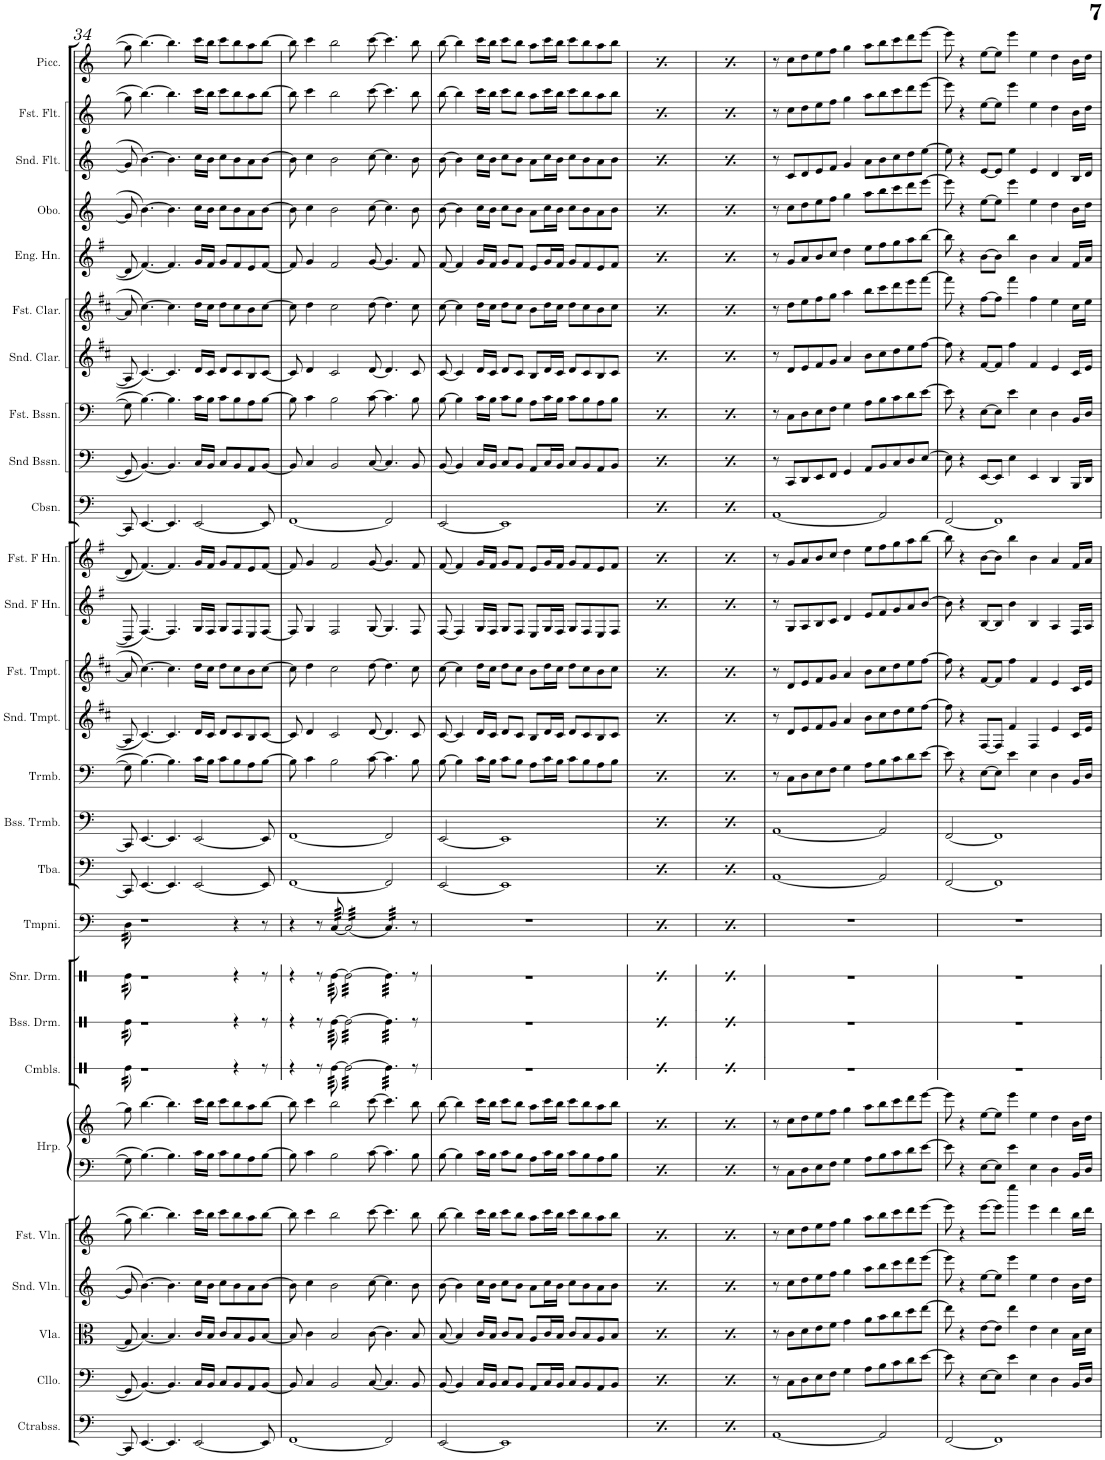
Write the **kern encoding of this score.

**kern	**kern	**kern	**kern	**kern	**kern	**kern	**kern	**kern	**kern	**kern	**kern	**kern	**kern	**kern	**kern	**kern	**kern	**kern	**kern	**kern	**kern	**kern	**kern	**kern	**kern	**kern	**kern
*part27	*part26	*part25	*part24	*part23	*part22	*part22	*part21	*part20	*part19	*part18	*part17	*part16	*part15	*part14	*part13	*part12	*part11	*part10	*part9	*part8	*part7	*part6	*part5	*part4	*part3	*part2	*part1
*staff28	*staff27	*staff26	*staff25	*staff24	*staff23	*staff22	*staff21	*staff20	*staff19	*staff18	*staff17	*staff16	*staff15	*staff14	*staff13	*staff12	*staff11	*staff10	*staff9	*staff8	*staff7	*staff6	*staff5	*staff4	*staff3	*staff2	*staff1
*I"Contrabasses(s) (C)	*I"Cello(s) (C)	*I"Violas(s) (C)	*I"Second Violin(s) (C)	*I"First Violin(s) (C)	*I"Harp(s)	*	*I"Crash Cymbals/Suspended Cymbol	*I"Bass Drum	*I"Snare Drum	*I"Timpani	*I"Tuba(s) (C)	*I"Bass Trombone(s) (C)	*I"Trombone(s) (C)	*I"Second Trumpet(s) (Bb)	*I"First Trumpet(s) (Bb)	*I"Second French Horn(s) (F)	*I"First French Horn(s) (F)	*I"Contrabassoon(s) (C)	*I"Second Bassoon(s) (C)	*I"First Bassoon(s) (C)	*I"Second Clarinet(s) (Bb)	*I"First Clarinet(s) (Bb)	*I"English Horn(s) (C)	*I"Oboe(s) (C)	*I"Second Flute(s) (C)	*I"First Flute(s) (C)	*I"Piccolo(s) (C)
*I'Ctrabss.	*I'Cllo.	*I'Vla.	*I'Snd. Vln.	*I'Fst. Vln.	*I'Hrp.	*	*I'Cmbls.	*I'Bss. Drm.	*I'Snr. Drm.	*I'Tmpni.	*I'Tba.	*I'Bss. Trmb.	*I'Trmb.	*I'Snd. Tmpt.	*I'Fst. Tmpt.	*I'Snd. F Hn.	*I'Fst. F Hn.	*I'Cbsn.	*I'Snd Bssn.	*I'Fst. Bssn.	*I'Snd. Clar.	*I'Fst. Clar.	*I'Eng. Hn.	*I'Obo.	*I'Snd. Flt.	*I'Fst. Flt.	*I'Picc.
!!LO:PB:g=z
*clefF4	*clefF4	*clefC3	*clefG2	*clefG2	*clefF4	*clefG2	*clefX	*clefX	*clefX	*clefF4	*clefF4	*clefF4	*clefF4	*clefG2	*clefG2	*clefG2	*clefG2	*clefF4	*clefF4	*clefF4	*clefG2	*clefG2	*clefG2	*clefG2	*clefG2	*clefG2	*clefG2
*Trd7c12	*	*	*	*	*	*	*	*	*	*	*	*	*	*Trd1c2	*Trd1c2	*Trd4c7	*Trd4c7	*Trd7c12	*	*	*Trd1c2	*Trd1c2	*Trd4c7	*	*	*	*Trd-7c-12
*k[]	*k[]	*k[]	*k[]	*k[]	*k[]	*k[]	*k[]	*k[]	*k[]	*k[]	*k[]	*k[]	*k[]	*k[f#c#]	*k[f#c#]	*k[f#]	*k[f#]	*k[]	*k[]	*k[]	*k[f#c#]	*k[f#c#]	*k[f#]	*k[]	*k[]	*k[]	*k[]
*M6/4	*M6/4	*M6/4	*M6/4	*M6/4	*M6/4	*M6/4	*M6/4	*M6/4	*M6/4	*M6/4	*M6/4	*M6/4	*M6/4	*M6/4	*M6/4	*M6/4	*M6/4	*M6/4	*M6/4	*M6/4	*M6/4	*M6/4	*M6/4	*M6/4	*M6/4	*M6/4	*M6/4
=34	=34	=34	=34	=34	=34	=34	=34	=34	=34	=34	=34	=34	=34	=34	=34	=34	=34	=34	=34	=34	=34	=34	=34	=34	=34	=34	=34
*	*	*	*	*	*	*	*tremolo	*	*	*	*	*	*	*	*	*	*	*	*	*	*	*	*	*	*	*	*
*	*	*	*	*	*	*	*	*tremolo	*	*	*	*	*	*	*	*	*	*	*	*	*	*	*	*	*	*	*
*	*	*	*	*	*	*	*	*	*tremolo	*	*	*	*	*	*	*	*	*	*	*	*	*	*	*	*	*	*
*	*	*	*	*	*	*	*	*	*	*tremolo	*	*	*	*	*	*	*	*	*	*	*	*	*	*	*	*	*
8CC/]	8GG/]	8G/]	8g/]	8gg\]	8G\]	8gg\]	32Re\	32Re\	32Re\	32D\	8CC/]	8CC/]	8G\]	8A/]	8a/]	8D/]	8d/]	8CC/]	8GG/]	8G\]	8A/]	8a/]	8d/]	8g/]	8g/]	8gg\]	8gg\]
.	.	.	.	.	.	.	32Re\	32Re\	32Re\	32D\	.	.	.	.	.	.	.	.	.	.	.	.	.	.	.	.	.
.	.	.	.	.	.	.	32Re\	32Re\	32Re\	32D\	.	.	.	.	.	.	.	.	.	.	.	.	.	.	.	.	.
.	.	.	.	.	.	.	32Re\	32Re\	32Re\	32D\	.	.	.	.	.	.	.	.	.	.	.	.	.	.	.	.	.
[4.EE/	[4.BB/	[4.B/	[4.b\	[4.bb\	[4.B\	[4.bb\	1r	1r	1r	1r	[4.EE/	[4.EE/	[4.B\	[4.c#/	[4.cc#\	[4.F#/	[4.f#/	[4.EE/	[4.BB/	[4.B\	[4.c#/	[4.cc#\	[4.f#/	[4.b\	[4.b\	[4.bb\	[4.bb\
4.EE/]	4.BB/]	4.B/]	4.b\]	4.bb\]	4.B\]	4.bb\]	.	.	.	.	4.EE/]	4.EE/]	4.B\]	4.c#/]	4.cc#\]	4.F#/]	4.f#/]	4.EE/]	4.BB/]	4.B\]	4.c#/]	4.cc#\]	4.f#/]	4.b\]	4.b\]	4.bb\]	4.bb\]
[2EE/	16C/LL	16c/LL	16cc\LL	16ccc\LL	16c\LL	16ccc\LL	.	.	.	.	[2EE/	[2EE/	16c\LL	16d/LL	16dd\LL	16G/LL	16g/LL	[2EE/	16C/LL	16c\LL	16d/LL	16dd\LL	16g/LL	16cc\LL	16cc\LL	16ccc\LL	16ccc\LL
.	16BB/JJ	16B/JJ	16b\JJ	16bb\JJ	16B\JJ	16bb\JJ	.	.	.	.	.	.	16B\JJ	16c#/JJ	16cc#\JJ	16F#/JJ	16f#/JJ	.	16BB/JJ	16B\JJ	16c#/JJ	16cc#\JJ	16f#/JJ	16b\JJ	16b\JJ	16bb\JJ	16bb\JJ
.	8C/L	8c/L	8cc\L	8ccc\L	8c\L	8ccc\L	.	.	.	.	.	.	8c\L	8d/L	8dd\L	8G/L	8g/L	.	8C/L	8c\L	8d/L	8dd\L	8g/L	8cc\L	8cc\L	8ccc\L	8ccc\L
.	8BB/	8B/	8b\	8bb\	8B\	8bb\	4r	4r	4r	4r	.	.	8B\	8c#/	8cc#\	8F#/	8f#/	.	8BB/	8B\	8c#/	8cc#\	8f#/	8b\	8b\	8bb\	8bb\
.	8AA/	8A/	8a\	8aa\	8A\	8aa\	.	.	.	.	.	.	8A\	8B/	8b\	8E/	8e/	.	8AA/	8A\	8B/	8b\	8e/	8a\	8a\	8aa\	8aa\
8EE/]	[8BB/J	[8B/J	[8b\J	[8bb\J	[8B\J	[8bb\J	8r	8r	8r	8r	8EE/]	8EE/]	[8B\J	[8c#/J	[8cc#\J	[8F#/J	[8f#/J	8EE/]	[8BB/J	[8B\J	[8c#/J	[8cc#\J	[8f#/J	[8b\J	[8b\J	[8bb\J	[8bb\J
=35	=35	=35	=35	=35	=35	=35	=35	=35	=35	=35	=35	=35	=35	=35	=35	=35	=35	=35	=35	=35	=35	=35	=35	=35	=35	=35	=35
[1FF	8BB/]	8B/]	8b\]	8bb\]	8B\]	8bb\]	4r	4r	4r	4r	[1FF	[1FF	8B\]	8c#/]	8cc#\]	8F#/]	8f#/]	[1FF	8BB/]	8B\]	8c#/]	8cc#\]	8f#/]	8b\]	8b\]	8bb\]	8bb\]
.	4C/	4c\	4cc\	4ccc\	4c\	4ccc\	.	.	.	.	.	.	4c\	4d/	4dd\	4G/	4g/	.	4C/	4c\	4d/	4dd\	4g/	4cc\	4cc\	4ccc\	4ccc\
.	.	.	.	.	.	.	8r	8r	8r	8r	.	.	.	.	.	.	.	.	.	.	.	.	.	.	.	.	.
.	2BB/	2B/	2b\	2bb\	2B\	2bb\	[64Re\	[64Re\	[64Re\	[64C/	.	.	2B\	2c#/	2cc#\	2F#/	2f#/	.	2BB/	2B\	2c#/	2cc#\	2f#/	2b\	2b\	2bb\	2bb\
.	.	.	.	.	.	.	64Re\	64Re\	64Re\	64C/	.	.	.	.	.	.	.	.	.	.	.	.	.	.	.	.	.
.	.	.	.	.	.	.	64Re\	64Re\	64Re\	64C/	.	.	.	.	.	.	.	.	.	.	.	.	.	.	.	.	.
.	.	.	.	.	.	.	64Re\	64Re\	64Re\	64C/	.	.	.	.	.	.	.	.	.	.	.	.	.	.	.	.	.
.	.	.	.	.	.	.	64Re\	64Re\	64Re\	64C/	.	.	.	.	.	.	.	.	.	.	.	.	.	.	.	.	.
.	.	.	.	.	.	.	64Re\	64Re\	64Re\	64C/	.	.	.	.	.	.	.	.	.	.	.	.	.	.	.	.	.
.	.	.	.	.	.	.	64Re\	64Re\	64Re\	64C/	.	.	.	.	.	.	.	.	.	.	.	.	.	.	.	.	.
.	.	.	.	.	.	.	64Re\	64Re\	64Re\	64C/	.	.	.	.	.	.	.	.	.	.	.	.	.	.	.	.	.
.	.	.	.	.	.	.	32Re\LLL	32Re\LLL	32Re\LLL	32C/LLL	.	.	.	.	.	.	.	.	.	.	.	.	.	.	.	.	.
.	.	.	.	.	.	.	32Re\	32Re\	32Re\	32C/	.	.	.	.	.	.	.	.	.	.	.	.	.	.	.	.	.
.	.	.	.	.	.	.	32Re\	32Re\	32Re\	32C/	.	.	.	.	.	.	.	.	.	.	.	.	.	.	.	.	.
.	.	.	.	.	.	.	32Re\	32Re\	32Re\	32C/	.	.	.	.	.	.	.	.	.	.	.	.	.	.	.	.	.
.	.	.	.	.	.	.	32Re\	32Re\	32Re\	32C/	.	.	.	.	.	.	.	.	.	.	.	.	.	.	.	.	.
.	.	.	.	.	.	.	32Re\	32Re\	32Re\	32C/	.	.	.	.	.	.	.	.	.	.	.	.	.	.	.	.	.
.	.	.	.	.	.	.	32Re\	32Re\	32Re\	32C/	.	.	.	.	.	.	.	.	.	.	.	.	.	.	.	.	.
.	.	.	.	.	.	.	32Re\	32Re\	32Re\	32C/	.	.	.	.	.	.	.	.	.	.	.	.	.	.	.	.	.
.	.	.	.	.	.	.	32Re\	32Re\	32Re\	32C/	.	.	.	.	.	.	.	.	.	.	.	.	.	.	.	.	.
.	.	.	.	.	.	.	32Re\	32Re\	32Re\	32C/	.	.	.	.	.	.	.	.	.	.	.	.	.	.	.	.	.
.	.	.	.	.	.	.	32Re\	32Re\	32Re\	32C/	.	.	.	.	.	.	.	.	.	.	.	.	.	.	.	.	.
.	.	.	.	.	.	.	32Re\	32Re\	32Re\	32C/	.	.	.	.	.	.	.	.	.	.	.	.	.	.	.	.	.
.	[8C/	[8c\	[8cc\	[8ccc\	[8c\	[8ccc\	32Re\	32Re\	32Re\	32C/	.	.	[8c\	[8d/	[8dd\	[8G/	[8g/	.	[8C/	[8c\	[8d/	[8dd\	[8g/	[8cc\	[8cc\	[8ccc\	[8ccc\
.	.	.	.	.	.	.	32Re\	32Re\	32Re\	32C/	.	.	.	.	.	.	.	.	.	.	.	.	.	.	.	.	.
.	.	.	.	.	.	.	32Re\	32Re\	32Re\	32C/	.	.	.	.	.	.	.	.	.	.	.	.	.	.	.	.	.
.	.	.	.	.	.	.	32Re\JJJ	32Re\JJJ	32Re\JJJ	32C/JJJ	.	.	.	.	.	.	.	.	.	.	.	.	.	.	.	.	.
2FF/]	4.C/]	4.c\]	4.cc\]	4.ccc\]	4.c\]	4.ccc\]	32Re\]LLL	32Re\]LLL	32Re\]LLL	32C/]LLL	2FF/]	2FF/]	4.c\]	4.d/]	4.dd\]	4.G/]	4.g/]	2FF/]	4.C/]	4.c\]	4.d/]	4.dd\]	4.g/]	4.cc\]	4.cc\]	4.ccc\]	4.ccc\]
.	.	.	.	.	.	.	32Re\	32Re\	32Re\	32C/	.	.	.	.	.	.	.	.	.	.	.	.	.	.	.	.	.
.	.	.	.	.	.	.	32Re\	32Re\	32Re\	32C/	.	.	.	.	.	.	.	.	.	.	.	.	.	.	.	.	.
.	.	.	.	.	.	.	32Re\	32Re\	32Re\	32C/	.	.	.	.	.	.	.	.	.	.	.	.	.	.	.	.	.
.	.	.	.	.	.	.	32Re\	32Re\	32Re\	32C/	.	.	.	.	.	.	.	.	.	.	.	.	.	.	.	.	.
.	.	.	.	.	.	.	32Re\	32Re\	32Re\	32C/	.	.	.	.	.	.	.	.	.	.	.	.	.	.	.	.	.
.	.	.	.	.	.	.	32Re\	32Re\	32Re\	32C/	.	.	.	.	.	.	.	.	.	.	.	.	.	.	.	.	.
.	.	.	.	.	.	.	32Re\	32Re\	32Re\	32C/	.	.	.	.	.	.	.	.	.	.	.	.	.	.	.	.	.
.	.	.	.	.	.	.	32Re\	32Re\	32Re\	32C/	.	.	.	.	.	.	.	.	.	.	.	.	.	.	.	.	.
.	.	.	.	.	.	.	32Re\	32Re\	32Re\	32C/	.	.	.	.	.	.	.	.	.	.	.	.	.	.	.	.	.
.	.	.	.	.	.	.	32Re\	32Re\	32Re\	32C/	.	.	.	.	.	.	.	.	.	.	.	.	.	.	.	.	.
.	.	.	.	.	.	.	32Re\JJJ	32Re\JJJ	32Re\JJJ	32C/JJJ	.	.	.	.	.	.	.	.	.	.	.	.	.	.	.	.	.
*	*	*	*	*	*	*	*	*	*	*Xtremolo	*	*	*	*	*	*	*	*	*	*	*	*	*	*	*	*	*
*	*	*	*	*	*	*	*	*	*Xtremolo	*	*	*	*	*	*	*	*	*	*	*	*	*	*	*	*	*	*
*	*	*	*	*	*	*	*	*Xtremolo	*	*	*	*	*	*	*	*	*	*	*	*	*	*	*	*	*	*	*
*	*	*	*	*	*	*	*Xtremolo	*	*	*	*	*	*	*	*	*	*	*	*	*	*	*	*	*	*	*	*
.	8BB/	8B/	8b\	8bb\	8B\	8bb\	8r	8r	8r	8r	.	.	8B\	8c#/	8cc#\	8F#/	8f#/	.	8BB/	8B\	8c#/	8cc#\	8f#/	8b\	8b\	8bb\	8bb\
=36	=36	=36	=36	=36	=36	=36	=36	=36	=36	=36	=36	=36	=36	=36	=36	=36	=36	=36	=36	=36	=36	=36	=36	=36	=36	=36	=36
[2EE/	[8BB/	[8B/	[8b\	[8bb\	[8B\	[8bb\	1.r	1.r	1.r	1.r	[2EE/	[2EE/	[8B\	[8c#/	[8cc#\	[8F#/	[8f#/	[2EE/	[8BB/	[8B\	[8c#/	[8cc#\	[8f#/	[8b\	[8b\	[8bb\	[8bb\
.	4BB/]	4B/]	4b\]	4bb\]	4B\]	4bb\]	.	.	.	.	.	.	4B\]	4c#/]	4cc#\]	4F#/]	4f#/]	.	4BB/]	4B\]	4c#/]	4cc#\]	4f#/]	4b\]	4b\]	4bb\]	4bb\]
.	16C/LL	16c/LL	16cc\LL	16ccc\LL	16c\LL	16ccc\LL	.	.	.	.	.	.	16c\LL	16d/LL	16dd\LL	16G/LL	16g/LL	.	16C/LL	16c\LL	16d/LL	16dd\LL	16g/LL	16cc\LL	16cc\LL	16ccc\LL	16ccc\LL
.	16BB/JJ	16B/JJ	16b\JJ	16bb\JJ	16B\JJ	16bb\JJ	.	.	.	.	.	.	16B\JJ	16c#/JJ	16cc#\JJ	16F#/JJ	16f#/JJ	.	16BB/JJ	16B\JJ	16c#/JJ	16cc#\JJ	16f#/JJ	16b\JJ	16b\JJ	16bb\JJ	16bb\JJ
1EE]	8C/L	8c/L	8cc\L	8ccc\L	8c\L	8ccc\L	.	.	.	.	1EE]	1EE]	8c\L	8d/L	8dd\L	8G/L	8g/L	1EE]	8C/L	8c\L	8d/L	8dd\L	8g/L	8cc\L	8cc\L	8ccc\L	8ccc\L
.	8BB/J	8B/J	8b\J	8bb\J	8B\J	8bb\J	.	.	.	.	.	.	8B\J	8c#/J	8cc#\J	8F#/J	8f#/J	.	8BB/J	8B\J	8c#/J	8cc#\J	8f#/J	8b\J	8b\J	8bb\J	8bb\J
.	8AA/L	8A/L	8a\L	8aa\L	8A\L	8aa\L	.	.	.	.	.	.	8A\L	8B/L	8b\L	8E/L	8e/L	.	8AA/L	8A\L	8B/L	8b\L	8e/L	8a\L	8a\L	8aa\L	8aa\L
.	16C/L	16c/L	16cc\L	16ccc\L	16c\L	16ccc\L	.	.	.	.	.	.	16c\L	16d/L	16dd\L	16G/L	16g/L	.	16C/L	16c\L	16d/L	16dd\L	16g/L	16cc\L	16cc\L	16ccc\L	16ccc\L
.	16BB/JJ	16B/JJ	16b\JJ	16bb\JJ	16B\JJ	16bb\JJ	.	.	.	.	.	.	16B\JJ	16c#/JJ	16cc#\JJ	16F#/JJ	16f#/JJ	.	16BB/JJ	16B\JJ	16c#/JJ	16cc#\JJ	16f#/JJ	16b\JJ	16b\JJ	16bb\JJ	16bb\JJ
.	8C/L	8c/L	8cc\L	8ccc\L	8c\L	8ccc\L	.	.	.	.	.	.	8c\L	8d/L	8dd\L	8G/L	8g/L	.	8C/L	8c\L	8d/L	8dd\L	8g/L	8cc\L	8cc\L	8ccc\L	8ccc\L
.	8BB/	8B/	8b\	8bb\	8B\	8bb\	.	.	.	.	.	.	8B\	8c#/	8cc#\	8F#/	8f#/	.	8BB/	8B\	8c#/	8cc#\	8f#/	8b\	8b\	8bb\	8bb\
.	8AA/	8A/	8a\	8aa\	8A\	8aa\	.	.	.	.	.	.	8A\	8B/	8b\	8E/	8e/	.	8AA/	8A\	8B/	8b\	8e/	8a\	8a\	8aa\	8aa\
.	8BB/J	8B/J	8b\J	8bb\J	8B\J	8bb\J	.	.	.	.	.	.	8B\J	8c#/J	8cc#\J	8F#/J	8f#/J	.	8BB/J	8B\J	8c#/J	8cc#\J	8f#/J	8b\J	8b\J	8bb\J	8bb\J
=37	=37	=37	=37	=37	=37	=37	=37	=37	=37	=37	=37	=37	=37	=37	=37	=37	=37	=37	=37	=37	=37	=37	=37	=37	=37	=37	=37
[2EE/	[8BB/	[8B/	[8b\	[8bb\	[8B\	[8bb\	1.r	1.r	1.r	1.r	[2EE/	[2EE/	[8B\	[8c#/	[8cc#\	[8F#/	[8f#/	[2EE/	[8BB/	[8B\	[8c#/	[8cc#\	[8f#/	[8b\	[8b\	[8bb\	[8bb\
.	4BB/]	4B/]	4b\]	4bb\]	4B\]	4bb\]	.	.	.	.	.	.	4B\]	4c#/]	4cc#\]	4F#/]	4f#/]	.	4BB/]	4B\]	4c#/]	4cc#\]	4f#/]	4b\]	4b\]	4bb\]	4bb\]
.	16C/LL	16c/LL	16cc\LL	16ccc\LL	16c\LL	16ccc\LL	.	.	.	.	.	.	16c\LL	16d/LL	16dd\LL	16G/LL	16g/LL	.	16C/LL	16c\LL	16d/LL	16dd\LL	16g/LL	16cc\LL	16cc\LL	16ccc\LL	16ccc\LL
.	16BB/JJ	16B/JJ	16b\JJ	16bb\JJ	16B\JJ	16bb\JJ	.	.	.	.	.	.	16B\JJ	16c#/JJ	16cc#\JJ	16F#/JJ	16f#/JJ	.	16BB/JJ	16B\JJ	16c#/JJ	16cc#\JJ	16f#/JJ	16b\JJ	16b\JJ	16bb\JJ	16bb\JJ
1EE]	8C/L	8c/L	8cc\L	8ccc\L	8c\L	8ccc\L	.	.	.	.	1EE]	1EE]	8c\L	8d/L	8dd\L	8G/L	8g/L	1EE]	8C/L	8c\L	8d/L	8dd\L	8g/L	8cc\L	8cc\L	8ccc\L	8ccc\L
.	8BB/J	8B/J	8b\J	8bb\J	8B\J	8bb\J	.	.	.	.	.	.	8B\J	8c#/J	8cc#\J	8F#/J	8f#/J	.	8BB/J	8B\J	8c#/J	8cc#\J	8f#/J	8b\J	8b\J	8bb\J	8bb\J
.	8AA/L	8A/L	8a\L	8aa\L	8A\L	8aa\L	.	.	.	.	.	.	8A\L	8B/L	8b\L	8E/L	8e/L	.	8AA/L	8A\L	8B/L	8b\L	8e/L	8a\L	8a\L	8aa\L	8aa\L
.	16C/L	16c/L	16cc\L	16ccc\L	16c\L	16ccc\L	.	.	.	.	.	.	16c\L	16d/L	16dd\L	16G/L	16g/L	.	16C/L	16c\L	16d/L	16dd\L	16g/L	16cc\L	16cc\L	16ccc\L	16ccc\L
.	16BB/JJ	16B/JJ	16b\JJ	16bb\JJ	16B\JJ	16bb\JJ	.	.	.	.	.	.	16B\JJ	16c#/JJ	16cc#\JJ	16F#/JJ	16f#/JJ	.	16BB/JJ	16B\JJ	16c#/JJ	16cc#\JJ	16f#/JJ	16b\JJ	16b\JJ	16bb\JJ	16bb\JJ
.	8C/L	8c/L	8cc\L	8ccc\L	8c\L	8ccc\L	.	.	.	.	.	.	8c\L	8d/L	8dd\L	8G/L	8g/L	.	8C/L	8c\L	8d/L	8dd\L	8g/L	8cc\L	8cc\L	8ccc\L	8ccc\L
.	8BB/	8B/	8b\	8bb\	8B\	8bb\	.	.	.	.	.	.	8B\	8c#/	8cc#\	8F#/	8f#/	.	8BB/	8B\	8c#/	8cc#\	8f#/	8b\	8b\	8bb\	8bb\
.	8AA/	8A/	8a\	8aa\	8A\	8aa\	.	.	.	.	.	.	8A\	8B/	8b\	8E/	8e/	.	8AA/	8A\	8B/	8b\	8e/	8a\	8a\	8aa\	8aa\
.	8BB/J	8B/J	8b\J	8bb\J	8B\J	8bb\J	.	.	.	.	.	.	8B\J	8c#/J	8cc#\J	8F#/J	8f#/J	.	8BB/J	8B\J	8c#/J	8cc#\J	8f#/J	8b\J	8b\J	8bb\J	8bb\J
=38	=38	=38	=38	=38	=38	=38	=38	=38	=38	=38	=38	=38	=38	=38	=38	=38	=38	=38	=38	=38	=38	=38	=38	=38	=38	=38	=38
[2EE/	[8BB/	[8B/	[8b\	[8bb\	[8B\	[8bb\	1.r	1.r	1.r	1.r	[2EE/	[2EE/	[8B\	[8c#/	[8cc#\	[8F#/	[8f#/	[2EE/	[8BB/	[8B\	[8c#/	[8cc#\	[8f#/	[8b\	[8b\	[8bb\	[8bb\
.	4BB/]	4B/]	4b\]	4bb\]	4B\]	4bb\]	.	.	.	.	.	.	4B\]	4c#/]	4cc#\]	4F#/]	4f#/]	.	4BB/]	4B\]	4c#/]	4cc#\]	4f#/]	4b\]	4b\]	4bb\]	4bb\]
.	16C/LL	16c/LL	16cc\LL	16ccc\LL	16c\LL	16ccc\LL	.	.	.	.	.	.	16c\LL	16d/LL	16dd\LL	16G/LL	16g/LL	.	16C/LL	16c\LL	16d/LL	16dd\LL	16g/LL	16cc\LL	16cc\LL	16ccc\LL	16ccc\LL
.	16BB/JJ	16B/JJ	16b\JJ	16bb\JJ	16B\JJ	16bb\JJ	.	.	.	.	.	.	16B\JJ	16c#/JJ	16cc#\JJ	16F#/JJ	16f#/JJ	.	16BB/JJ	16B\JJ	16c#/JJ	16cc#\JJ	16f#/JJ	16b\JJ	16b\JJ	16bb\JJ	16bb\JJ
1EE]	8C/L	8c/L	8cc\L	8ccc\L	8c\L	8ccc\L	.	.	.	.	1EE]	1EE]	8c\L	8d/L	8dd\L	8G/L	8g/L	1EE]	8C/L	8c\L	8d/L	8dd\L	8g/L	8cc\L	8cc\L	8ccc\L	8ccc\L
.	8BB/J	8B/J	8b\J	8bb\J	8B\J	8bb\J	.	.	.	.	.	.	8B\J	8c#/J	8cc#\J	8F#/J	8f#/J	.	8BB/J	8B\J	8c#/J	8cc#\J	8f#/J	8b\J	8b\J	8bb\J	8bb\J
.	8AA/L	8A/L	8a\L	8aa\L	8A\L	8aa\L	.	.	.	.	.	.	8A\L	8B/L	8b\L	8E/L	8e/L	.	8AA/L	8A\L	8B/L	8b\L	8e/L	8a\L	8a\L	8aa\L	8aa\L
.	16C/L	16c/L	16cc\L	16ccc\L	16c\L	16ccc\L	.	.	.	.	.	.	16c\L	16d/L	16dd\L	16G/L	16g/L	.	16C/L	16c\L	16d/L	16dd\L	16g/L	16cc\L	16cc\L	16ccc\L	16ccc\L
.	16BB/JJ	16B/JJ	16b\JJ	16bb\JJ	16B\JJ	16bb\JJ	.	.	.	.	.	.	16B\JJ	16c#/JJ	16cc#\JJ	16F#/JJ	16f#/JJ	.	16BB/JJ	16B\JJ	16c#/JJ	16cc#\JJ	16f#/JJ	16b\JJ	16b\JJ	16bb\JJ	16bb\JJ
.	8C/L	8c/L	8cc\L	8ccc\L	8c\L	8ccc\L	.	.	.	.	.	.	8c\L	8d/L	8dd\L	8G/L	8g/L	.	8C/L	8c\L	8d/L	8dd\L	8g/L	8cc\L	8cc\L	8ccc\L	8ccc\L
.	8BB/	8B/	8b\	8bb\	8B\	8bb\	.	.	.	.	.	.	8B\	8c#/	8cc#\	8F#/	8f#/	.	8BB/	8B\	8c#/	8cc#\	8f#/	8b\	8b\	8bb\	8bb\
.	8AA/	8A/	8a\	8aa\	8A\	8aa\	.	.	.	.	.	.	8A\	8B/	8b\	8E/	8e/	.	8AA/	8A\	8B/	8b\	8e/	8a\	8a\	8aa\	8aa\
.	8BB/J	8B/J	8b\J	8bb\J	8B\J	8bb\J	.	.	.	.	.	.	8B\J	8c#/J	8cc#\J	8F#/J	8f#/J	.	8BB/J	8B\J	8c#/J	8cc#\J	8f#/J	8b\J	8b\J	8bb\J	8bb\J
=39	=39	=39	=39	=39	=39	=39	=39	=39	=39	=39	=39	=39	=39	=39	=39	=39	=39	=39	=39	=39	=39	=39	=39	=39	=39	=39	=39
[1AA	8r	8r	8r	8r	8r	8r	1.r	1.r	1.r	1.r	[1AA	[1AA	8r	8r	8r	8r	8r	[1AA	8r	8r	8r	8r	8r	8r	8r	8r	8r
.	8C\L	8c\L	8cc\L	8cc\L	8C\L	8cc\L	.	.	.	.	.	.	8C\L	8d/L	8d/L	8G/L	8g/L	.	8CC/L	8C\L	8d/L	8dd\L	8g/L	8cc\L	8c/L	8cc\L	8cc\L
.	8D\	8d\	8dd\	8dd\	8D\	8dd\	.	.	.	.	.	.	8D\	8e/	8e/	8A/	8a/	.	8DD/	8D\	8e/	8ee\	8a/	8dd\	8d/	8dd\	8dd\
.	8E\	8e\	8ee\	8ee\	8E\	8ee\	.	.	.	.	.	.	8E\	8f#/	8f#/	8B/	8b/	.	8EE/	8E\	8f#/	8ff#\	8b/	8ee\	8e/	8ee\	8ee\
.	8F\J	8f\J	8ff\J	8ff\J	8F\J	8ff\J	.	.	.	.	.	.	8F\J	8g/J	8g/J	8c/J	8cc/J	.	8FF/J	8F\J	8g/J	8gg\J	8cc/J	8ff\J	8f/J	8ff\J	8ff\J
.	4G\	4g\	4gg\	4gg\	4G\	4gg\	.	.	.	.	.	.	4G\	4a/	4a/	4d/	4dd\	.	4GG/	4G\	4a/	4aa\	4dd\	4gg\	4g/	4gg\	4gg\
.	8A\L	8a\L	8aa\L	8aa\L	8A\L	8aa\L	.	.	.	.	.	.	8A\L	8b\L	8b\L	8e/L	8ee\L	.	8AA/L	8A\L	8b\L	8bb\L	8ee\L	8aa\L	8a\L	8aa\L	8aa\L
2AA/]	8B\	8b\	8bb\	8bb\	8B\	8bb\	.	.	.	.	2AA/]	2AA/]	8B\	8cc#\	8cc#\	8f#/	8ff#\	2AA/]	8BB/	8B\	8cc#\	8ccc#\	8ff#\	8bb\	8b\	8bb\	8bb\
.	8c\	8cc\	8ccc\	8ccc\	8c\	8ccc\	.	.	.	.	.	.	8c\	8dd\	8dd\	8g/	8gg\	.	8C/	8c\	8dd\	8ddd\	8gg\	8ccc\	8cc\	8ccc\	8ccc\
.	8d\	8dd\	8ddd\	8ddd\	8d\	8ddd\	.	.	.	.	.	.	8d\	8ee\	8ee\	8a/	8aa\	.	8D/	8d\	8ee\	8eee\	8aa\	8ddd\	8dd\	8ddd\	8ddd\
.	[8e\J	[8ee\J	[8eee\J	[8eee\J	[8e\J	[8eee\J	.	.	.	.	.	.	[8e\J	[8ff#\J	[8ff#\J	[8b/J	[8bb\J	.	[8E/J	[8e\J	[8ff#\J	[8fff#\J	[8bb\J	[8eee\J	[8ee\J	[8eee\J	[8eee\J
=40	=40	=40	=40	=40	=40	=40	=40	=40	=40	=40	=40	=40	=40	=40	=40	=40	=40	=40	=40	=40	=40	=40	=40	=40	=40	=40	=40
[2FF/	8e\]	8ee\]	8eee\]	8eee\]	8e\]	8eee\]	1.r	1.r	1.r	1.r	[2FF/	[2FF/	8e\]	8ff#\]	8ff#\]	8b\]	8bb\]	[2FF/	8E\]	8e\]	8ff#\]	8fff#\]	8bb\]	8eee\]	8ee\]	8eee\]	8eee\]
.	4r	4r	4r	4r	4r	4r	.	.	.	.	.	.	4r	4r	4r	4r	4r	.	4r	4r	4r	4r	4r	4r	4r	4r	4r
.	[8E\L	[8e\L	[8ee\L	[8eee\L	[8E\L	[8ee\L	.	.	.	.	.	.	[8E\L	[8F#/L	[8f#/L	[8B/L	[8b\L	.	[8EE/L	[8E\L	[8f#/L	[8ff#\L	[8b\L	[8ee\L	[8e/L	[8ee\L	[8ee\L
1FF]	8E\J]	8e\J]	8ee\J]	8eee\J]	8E\J]	8ee\J]	.	.	.	.	1FF]	1FF]	8E\J]	8F#/J]	8f#/J]	8B/J]	8b\J]	1FF]	8EE/J]	8E\J]	8f#/J]	8ff#\J]	8b\J]	8ee\J]	8e/J]	8ee\J]	8ee\J]
.	4e\	4ee\	4eee\	4eeee\	4e\	4eee\	.	.	.	.	.	.	4e\	4f#/	4ff#\	4b\	4bb\	.	4E\	4e\	4ff#\	4fff#\	4bb\	4eee\	4ee\	4eee\	4eee\
.	4E\	4e\	4ee\	4eee\	4E\	4ee\	.	.	.	.	.	.	4E\	4F#/	4f#/	4B/	4b\	.	4EE/	4E\	4f#/	4ff#\	4b\	4ee\	4e/	4ee\	4ee\
.	4D\	4d\	4dd\	4ddd\	4D\	4dd\	.	.	.	.	.	.	4D\	4e/	4e/	4A/	4a/	.	4DD/	4D\	4e/	4ee\	4a/	4dd\	4d/	4dd\	4dd\
.	16BB/LL	16B\LL	16b\LL	16bb\LL	16BB/LL	16b\LL	.	.	.	.	.	.	16BB/LL	16c#/LL	16c#/LL	16F#/LL	16f#/LL	.	16BBB/LL	16BB/LL	16c#/LL	16cc#\LL	16f#/LL	16b\LL	16B/LL	16b\LL	16b\LL
.	16D/JJ	16d\JJ	16dd\JJ	16ddd\JJ	16D/JJ	16dd\JJ	.	.	.	.	.	.	16D/JJ	16e/JJ	16e/JJ	16A/JJ	16a/JJ	.	16DD/JJ	16D/JJ	16e/JJ	16ee\JJ	16a/JJ	16dd\JJ	16d/JJ	16dd\JJ	16dd\JJ
=	=	=	=	=	=	=	=	=	=	=	=	=	=	=	=	=	=	=	=	=	=	=	=	=	=	=	=
*-	*-	*-	*-	*-	*-	*-	*-	*-	*-	*-	*-	*-	*-	*-	*-	*-	*-	*-	*-	*-	*-	*-	*-	*-	*-	*-	*-
